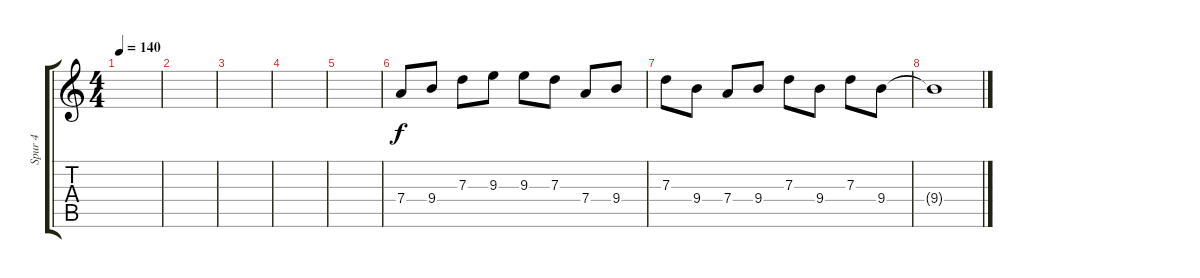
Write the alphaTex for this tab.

\track ("Spur 4" "Spur 4") {instrument overdrivenguitar}
\staff {score tabs}
\tuning (E4 B3 G3 D3 A2 E2) {hide}
\ts (4 4)
\tempo 140
\clef g2
\ks c
|
|
|
|
|
7.4.8 9.4.8 7.3.8 9.3.8 9.3.8 7.3.8 7.4.8 9.4.8 |
7.3.8 9.4.8 7.4.8 9.4.8 7.3.8 9.4.8 7.3.8 9.4.8 |
9.4{t}.1
